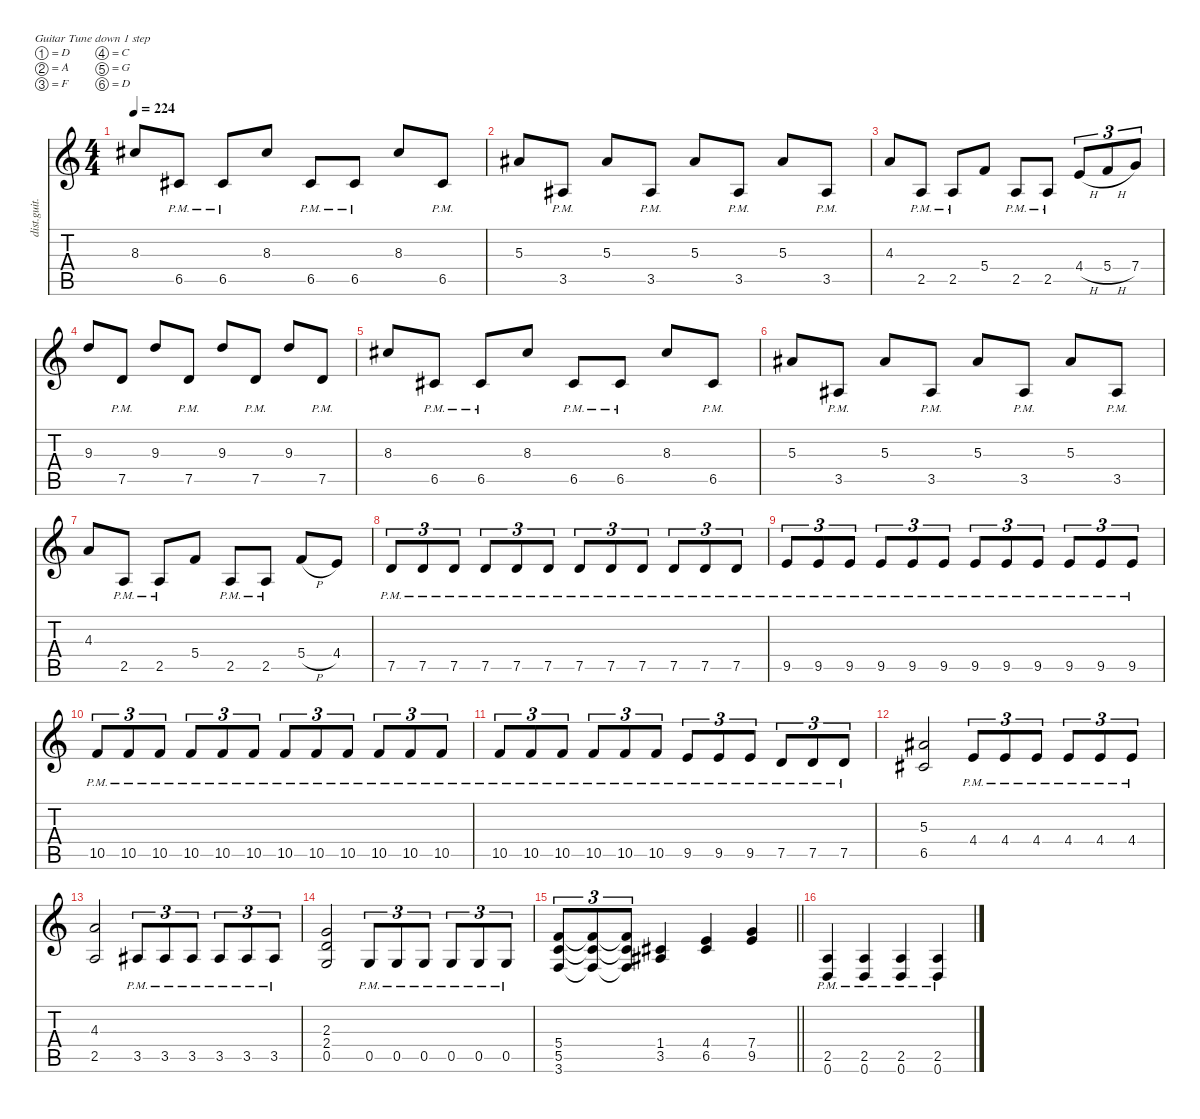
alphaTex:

\defaultSystemsLayout 4
\hideDynamics
\bracketExtendMode nobrackets
\otherSystemsTrackNameOrientation horizontal
\track ("Left Guitar" "dist.guit.") {instrument distortionguitar}
\staff {score tabs}
\tuning (D4 A3 F3 C3 G2 D2)
\ts (4 4)
\tempo 224
\clef g2
\ks c
8.3{acc #}.8{dy f beam Up} 6.5{pm acc #}.8{beam Up} 6.5{pm acc #}.8{beam Up} 8.3{acc #}.8{beam Up} 6.5{pm acc #}.8{beam Up} 6.5{pm acc #}.8{beam Up} 8.3{acc #}.8{beam Up} 6.5{pm acc #}.8{beam Up} |
5.3{acc #}.8{beam Up} 3.5{pm acc #}.8{beam Up} 5.3{acc #}.8{beam Up} 3.5{pm acc #}.8{beam Up} 5.3{acc #}.8{beam Up} 3.5{pm acc #}.8{beam Up} 5.3{acc #}.8{beam Up} 3.5{pm acc #}.8{beam Up} |
4.3.8{beam Up} 2.5{pm}.8{beam Up} 2.5{pm}.8{beam Up} 5.4.8{beam Up} 2.5{pm}.8{beam Up} 2.5{pm}.8{beam Up} 4.4{h}.8{tu (3 2) beam Up} 5.4{h}.8{tu (3 2) beam Up} 7.4.8{tu (3 2) beam Up} |
9.3.8{beam Up} 7.5{pm}.8{beam Up} 9.3.8{beam Up} 7.5{pm}.8{beam Up} 9.3.8{beam Up} 7.5{pm}.8{beam Up} 9.3.8{beam Up} 7.5{pm}.8{beam Up} |
8.3{acc #}.8{beam Up} 6.5{pm acc #}.8{beam Up} 6.5{pm acc #}.8{beam Up} 8.3{acc #}.8{beam Up} 6.5{pm acc #}.8{beam Up} 6.5{pm acc #}.8{beam Up} 8.3{acc #}.8{beam Up} 6.5{pm acc #}.8{beam Up} |
5.3{acc #}.8{beam Up} 3.5{pm acc #}.8{beam Up} 5.3{acc #}.8{beam Up} 3.5{pm acc #}.8{beam Up} 5.3{acc #}.8{beam Up} 3.5{pm acc #}.8{beam Up} 5.3{acc #}.8{beam Up} 3.5{pm acc #}.8{beam Up} |
4.3.8{beam Up} 2.5{pm}.8{beam Up} 2.5{pm}.8{beam Up} 5.4.8{beam Up} 2.5{pm}.8{beam Up} 2.5{pm}.8{beam Up} 5.4{h}.8{beam Up} 4.4.8{beam Up} |
7.5{pm}.8{tu (3 2) beam Up} 7.5{pm}.8{tu (3 2) beam Up} 7.5{pm}.8{tu (3 2) beam Up} 7.5{pm}.8{tu (3 2) beam Up} 7.5{pm}.8{tu (3 2) beam Up} 7.5{pm}.8{tu (3 2) beam Up} 7.5{pm}.8{tu (3 2) beam Up} 7.5{pm}.8{tu (3 2) beam Up} 7.5{pm}.8{tu (3 2) beam Up} 7.5{pm}.8{tu (3 2) beam Up} 7.5{pm}.8{tu (3 2) beam Up} 7.5{pm}.8{tu (3 2) beam Up} |
9.5{pm}.8{tu (3 2) beam Up} 9.5{pm}.8{tu (3 2) beam Up} 9.5{pm}.8{tu (3 2) beam Up} 9.5{pm}.8{tu (3 2) beam Up} 9.5{pm}.8{tu (3 2) beam Up} 9.5{pm}.8{tu (3 2) beam Up} 9.5{pm}.8{tu (3 2) beam Up} 9.5{pm}.8{tu (3 2) beam Up} 9.5{pm}.8{tu (3 2) beam Up} 9.5{pm}.8{tu (3 2) beam Up} 9.5{pm}.8{tu (3 2) beam Up} 9.5{pm}.8{tu (3 2) beam Up} |
10.5{pm}.8{tu (3 2) beam Up} 10.5{pm}.8{tu (3 2) beam Up} 10.5{pm}.8{tu (3 2) beam Up} 10.5{pm}.8{tu (3 2) beam Up} 10.5{pm}.8{tu (3 2) beam Up} 10.5{pm}.8{tu (3 2) beam Up} 10.5{pm}.8{tu (3 2) beam Up} 10.5{pm}.8{tu (3 2) beam Up} 10.5{pm}.8{tu (3 2) beam Up} 10.5{pm}.8{tu (3 2) beam Up} 10.5{pm}.8{tu (3 2) beam Up} 10.5{pm}.8{tu (3 2) beam Up} |
10.5{pm}.8{tu (3 2) beam Up} 10.5{pm}.8{tu (3 2) beam Up} 10.5{pm}.8{tu (3 2) beam Up} 10.5{pm}.8{tu (3 2) beam Up} 10.5{pm}.8{tu (3 2) beam Up} 10.5{pm}.8{tu (3 2) beam Up} 9.5{pm}.8{tu (3 2) beam Up} 9.5{pm}.8{tu (3 2) beam Up} 9.5{pm}.8{tu (3 2) beam Up} 7.5{pm}.8{tu (3 2) beam Up} 7.5{pm}.8{tu (3 2) beam Up} 7.5{pm}.8{tu (3 2) beam Up} |
(5.3{acc #} 6.5{acc #}).2{beam Up} 4.4{pm}.8{tu (3 2) beam Up} 4.4{pm}.8{tu (3 2) beam Up} 4.4{pm}.8{tu (3 2) beam Up} 4.4{pm}.8{tu (3 2) beam Up} 4.4{pm}.8{tu (3 2) beam Up} 4.4{pm}.8{tu (3 2) beam Up} |
(4.3 2.5).2{beam Up} 3.5{pm acc #}.8{tu (3 2) beam Up} 3.5{pm acc #}.8{tu (3 2) beam Up} 3.5{pm acc #}.8{tu (3 2) beam Up} 3.5{pm acc #}.8{tu (3 2) beam Up} 3.5{pm acc #}.8{tu (3 2) beam Up} 3.5{pm acc #}.8{tu (3 2) beam Up} |
(2.3 2.4 0.5).2{beam Up} 0.5{pm}.8{tu (3 2) beam Up} 0.5{pm}.8{tu (3 2) beam Up} 0.5{pm}.8{tu (3 2) beam Up} 0.5{pm}.8{tu (3 2) beam Up} 0.5{pm}.8{tu (3 2) beam Up} 0.5{pm}.8{tu (3 2) beam Up} |
\barLineRight lightlight
(5.4 5.5 3.6).8{tu (3 2) beam Up} (5.4{t} 5.5{t} 3.6{t}).8{tu (3 2) beam Up} (5.4{t} 5.5{t} 3.6{t}).8{tu (3 2) beam Up} (1.4{acc #} 3.5{acc #}).4{beam Up} (4.4 6.5{acc #}).4{beam Up} (7.4 9.5).4{beam Up} |
(2.5{pm} 0.6{pm}).4{beam Up} (2.5{pm} 0.6{pm}).4{beam Up} (2.5{pm} 0.6{pm}).4{beam Up} (2.5{pm} 0.6{pm}).4{beam Up}
